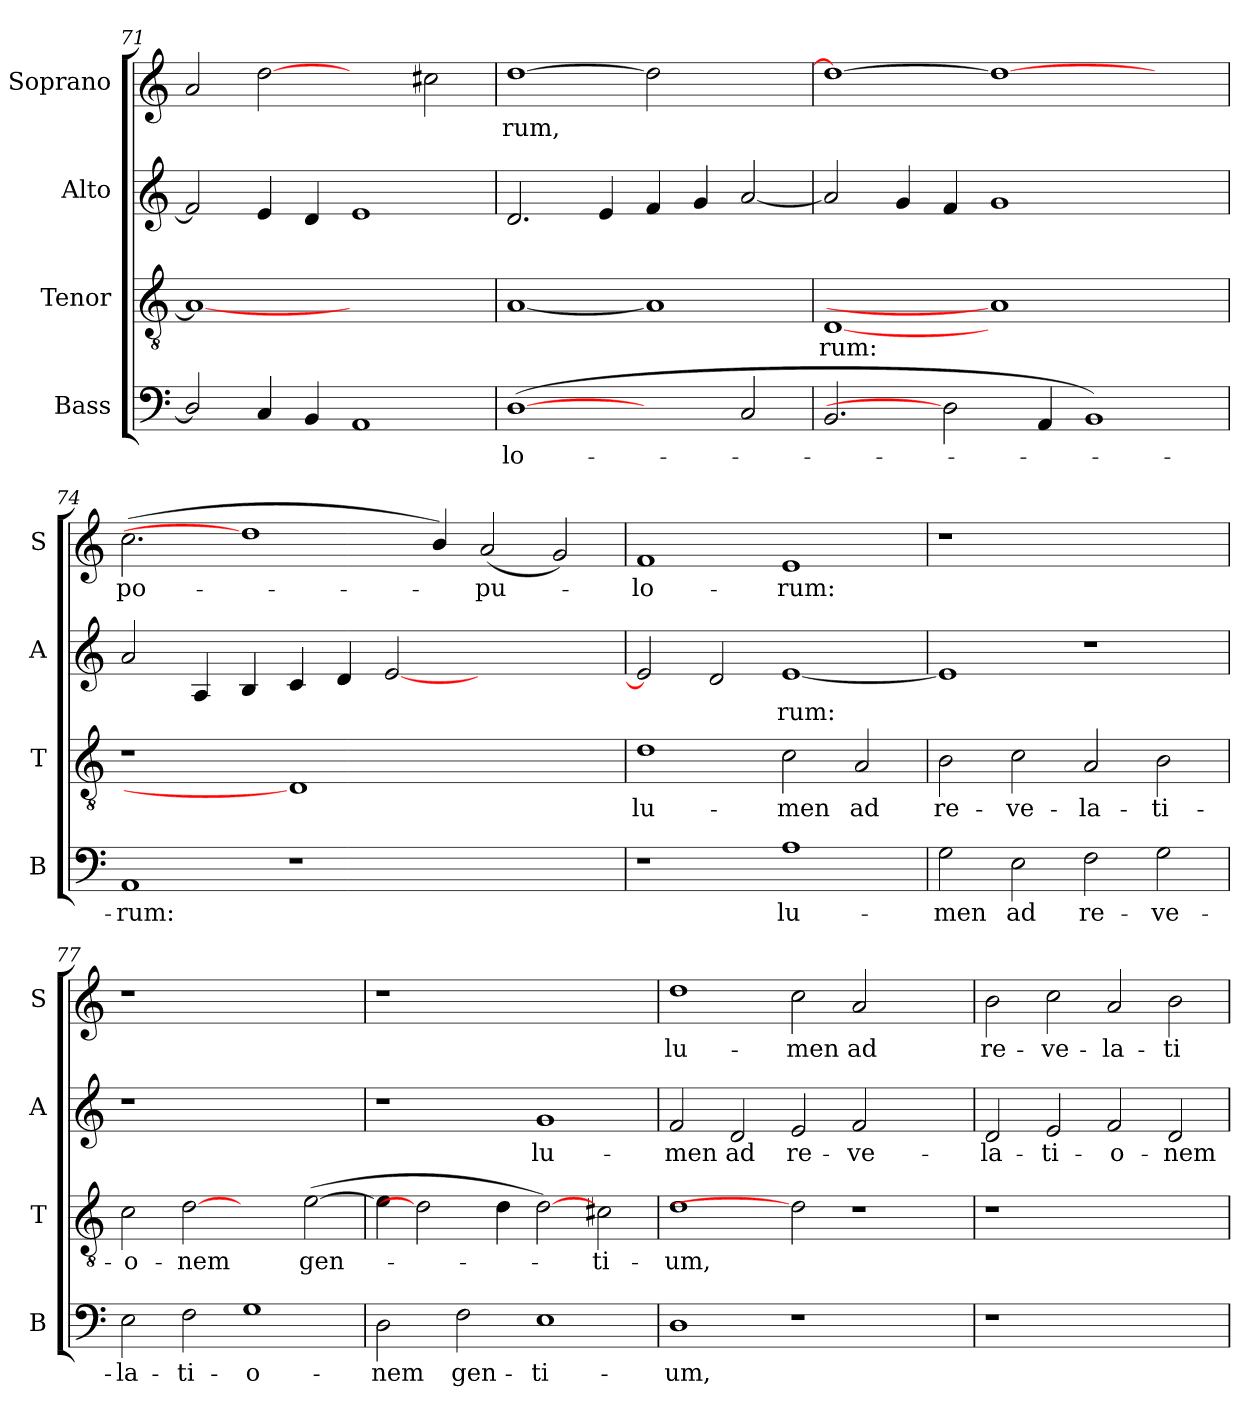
**kern	**text	**kern	**text	**kern	**text	**kern	**text
*part4	*part4	*part3	*part3	*part2	*part2	*part1	*part1
*staff4	*staff4	*staff3	*staff3	*staff2	*staff2	*staff1	*staff1
*I"Bass	*	*I"Tenor	*	*I"Alto	*	*I"Soprano	*
*I'B	*	*I'T	*	*I'A	*	*I'S	*
*clefF4	*	*clefGv2	*	*clefG2	*	*clefG2	*
*k[]	*	*k[]	*	*k[]	*	*k[]	*
=71	=71	=71	=71	=71	=71	=71	=71
2D/]	.	1A_	.	2f/]	.	2a/	.
4C/	.	.	.	4e/	.	[2dd	.
4BB/	.	.	.	4d/	.	.	.
1AA	.	1ryy	.	1e	.	2ryy	.
.	.	.	.	.	.	2cc#X\	.
=72	=72	=72	=72	=72	=72	=72	=72
!	!LO:LY:b	!	!	!	!	!	!LO:LY:b
(<[1D	lo-	[1A	.	2.d/	.	[1dd	rum,
.	.	.	.	4e/	.	.	.
2ryy	.	1A]	.	4f/	.	2dd]	.
.	.	.	.	4g/	.	.	.
2C/	.	.	.	[2a/	.	2ryy	.
!!LO:PB:g=z
=73	=73	=73	=73	=73	=73	=73	=73
!	!	!	!LO:LY:b	!	!	!	!
2.BB/	.	[1D	rum:	2a/]	.	1dd_	.
.	.	.	.	4g/	.	.	.
2D]	.	.	.	4f/	.	.	.
.	.	1A]	.	1g	.	1dd_	.
4AA/	.	.	.	.	.	.	.
1BB)	.	.	.	.	.	.	.
.	.	2ryy	.	2ryy	.	2ryy	.
!!LO:LB:g=z
=74	=74	=74	=74	=74	=74	=74	=74
!	!LO:LY:b	!	!	!	!	!	!LO:LY:b
1AA	rum:	1r	.	2a/	.	(<2.cc\	po-
.	.	.	.	4A/	.	.	.
.	.	.	.	4B/	.	1dd]	.
1r	.	1D]	.	4c/	.	.	.
.	.	.	.	4d/	.	.	.
.	.	.	.	[2e/	.	.	.
.	.	.	.	.	.	4b/)	.
!	!	!	!	!	!	!	!LO:LY:b
1ryy	.	1ryy	.	1ryy	.	(<2a/	pu-
.	.	.	.	.	.	2g/)	.
=75	=75	=75	=75	=75	=75	=75	=75
!	!	!	!LO:LY:b	!	!	!	!LO:LY:b
1r	.	1d	lu-	2e/]	.	1f	lo-
.	.	.	.	2d/	.	.	.
!	!LO:LY:b	!	!LO:LY:b	!	!LO:LY:b	!	!LO:LY:b
1A	lu-	2c\	-men	[1e	rum:	1e	-rum:
!	!	!	!LO:LY:b	!	!	!	!
.	.	2A/	ad	.	.	.	.
=76	=76	=76	=76	=76	=76	=76	=76
!	!LO:LY:b	!	!LO:LY:b	!	!	!	!
2G\	-men	2B\	re-	1e]	.	1r	.
!	!LO:LY:b	!	!LO:LY:b	!	!	!	!
2E\	ad	2c\	-ve-	.	.	.	.
!	!LO:LY:b	!	!LO:LY:b	!	!	!	!
2F\	re-	2A/	-la-	1r	.	1ryy	.
!	!LO:LY:b	!	!LO:LY:b	!	!	!	!
2G\	-ve-	2B\	-ti-	.	.	.	.
=77	=77	=77	=77	=77	=77	=77	=77
!	!LO:LY:b	!	!LO:LY:b	!	!	!	!
2E\	-la-	2c\	-o-	1r	.	1r	.
!	!LO:LY:b	!	!LO:LY:b	!	!	!	!
2F\	-ti-	[2d	-nem	.	.	.	.
!	!LO:LY:b	!	!	!	!	!	!
1G	-o-	2ryy	.	1ryy	.	1ryy	.
!	!	!	!LO:LY:b	!	!	!	!
.	.	(>[2e\	gen-	.	.	.	.
=78	=78	=78	=78	=78	=78	=78	=78
!	!LO:LY:b	!	!	!	!	!	!
2D\	-nem	4e\]	.	1r	.	1r	.
.	.	2d]	.	.	.	.	.
!	!LO:LY:b	!	!	!	!	!	!
2F\	gen-	.	.	.	.	.	.
.	.	4d\	.	.	.	.	.
!	!LO:LY:b	!	!	!	!LO:LY:b	!	!
1E	-ti-	[2d)	.	1g	lu-	1ryy	.
!	!	!	!LO:LY:b	!	!	!	!
.	.	2c#X\	ti-	.	.	.	.
=79	=79	=79	=79	=79	=79	=79	=79
!	!LO:LY:b	!	!LO:LY:b	!	!LO:LY:b	!	!LO:LY:b
1D	-um,	1d	-um,	2f/	-men	1dd	lu-
!	!	!	!	!	!LO:LY:b	!	!
.	.	.	.	2d/	ad	.	.
!	!	!	!	!	!LO:LY:b	!	!LO:LY:b
1r	.	2d]	.	2e/	re-	2cc\	-men
!	!	!	!	!	!LO:LY:b	!	!LO:LY:b
.	.	1r	.	2f/	-ve-	2a/	ad
2ryy	.	.	.	2ryy	.	2ryy	.
!!LO:LB:g=z
=80	=80	=80	=80	=80	=80	=80	=80
!	!	!	!	!	!LO:LY:b	!	!LO:LY:b
1r	.	1r	.	2d/	-la-	2b\	re-
!	!	!	!	!	!LO:LY:b	!	!LO:LY:b
.	.	.	.	2e/	-ti-	2cc\	-ve-
!	!	!	!	!	!LO:LY:b	!	!LO:LY:b
1ryy	.	1ryy	.	2f/	-o-	2a/	-la-
!	!	!	!	!	!LO:LY:b	!	!LO:LY:b
.	.	.	.	2d/	-nem	2b\	-ti-
=	=	=	=	=	=	=	=
*-	*-	*-	*-	*-	*-	*-	*-
